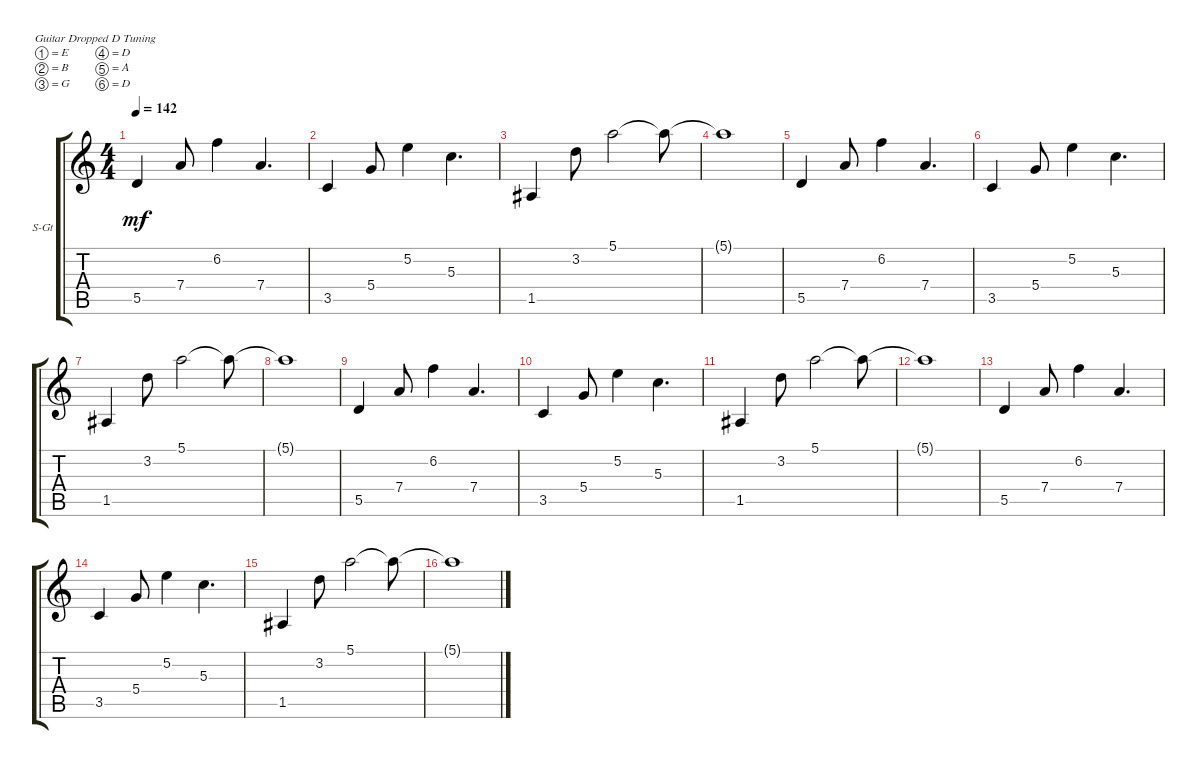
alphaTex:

\defaultSystemsLayout 4
\bracketExtendMode groupsimilarinstruments
\firstSystemTrackNameOrientation horizontal
\otherSystemsTrackNameOrientation horizontal
\track ("Rythm" "S-Gt") {instrument acousticguitarsteel}
\staff {score tabs}
\tuning (E4 B3 G3 D3 A2 D2)
\ts (4 4)
\tempo 142
\clef g2
\ks c
5.5.4{dy mf} 7.4.8 6.2.4 7.4.4{d} |
3.5.4 5.4.8 5.2.4 5.3.4{d} |
1.5.4 3.2.8 5.1.2 5.1{t}.8 |
5.1{t}.1 |
5.5.4 7.4.8 6.2.4 7.4.4{d} |
3.5.4 5.4.8 5.2.4 5.3.4{d} |
1.5.4 3.2.8 5.1.2 5.1{t}.8 |
5.1{t}.1 |
5.5.4 7.4.8 6.2.4 7.4.4{d} |
3.5.4 5.4.8 5.2.4 5.3.4{d} |
1.5.4 3.2.8 5.1.2 5.1{t}.8 |
5.1{t}.1 |
5.5.4 7.4.8 6.2.4 7.4.4{d} |
3.5.4 5.4.8 5.2.4 5.3.4{d} |
1.5.4 3.2.8 5.1.2 5.1{t}.8 |
5.1{t}.1
